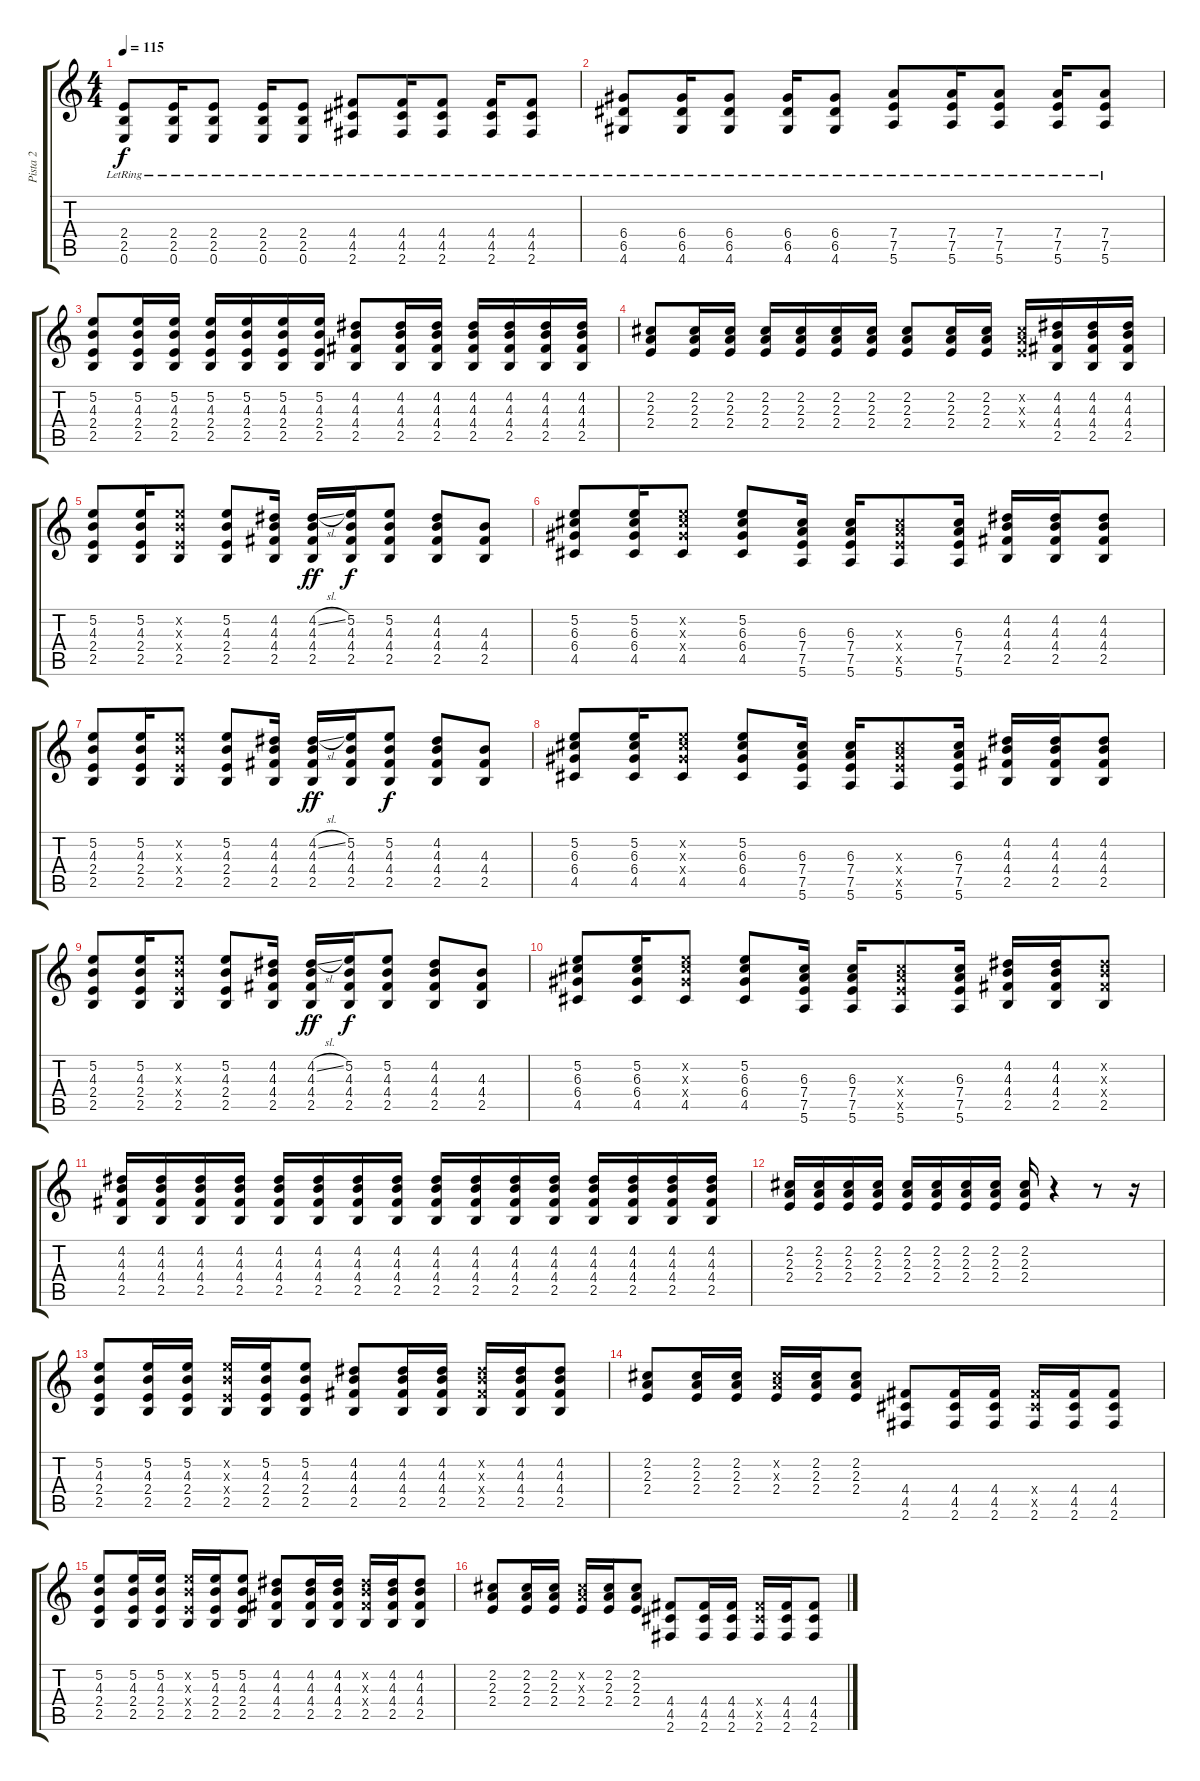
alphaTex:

\track ("Pista 2" "Pista 2") {instrument overdrivenguitar}
\staff {score tabs}
\tuning (E4 B3 G3 D3 A2 E2) {hide}
\ts (4 4)
\tempo 115
\clef g2
\ks c
(2.4 2.5{lr} 0.6{lr}).8{dy f} (2.4 2.5{lr} 0.6{lr}).16 (2.4 2.5{lr} 0.6{lr}).8 (2.4 2.5{lr} 0.6{lr}).16 (2.4 2.5{lr} 0.6{lr}).8 (4.4 4.5{lr} 2.6{lr}).8 (4.4 4.5{lr} 2.6{lr}).16 (4.4 4.5{lr} 2.6{lr}).8 (4.4 4.5{lr} 2.6{lr}).16 (4.4 4.5{lr} 2.6{lr}).8 |
(6.4 6.5{lr} 4.6{lr}).8 (6.4 6.5{lr} 4.6{lr}).16 (6.4 6.5{lr} 4.6{lr}).8 (6.4 6.5{lr} 4.6{lr}).16 (6.4 6.5{lr} 4.6{lr}).8 (7.4 7.5{lr} 5.6{lr}).8 (7.4 7.5{lr} 5.6{lr}).16 (7.4 7.5{lr} 5.6{lr}).8 (7.4 7.5{lr} 5.6{lr}).16 (7.4 7.5{lr} 5.6{lr}).8 |
(5.2 4.3 2.4 2.5).8 (5.2 4.3 2.4 2.5).16 (5.2 4.3 2.4 2.5).16 (5.2 4.3 2.4 2.5).16 (5.2 4.3 2.4 2.5).16 (5.2 4.3 2.4 2.5).16 (5.2 4.3 2.4 2.5).16 (4.2 4.3 4.4 2.5).8 (4.2 4.3 4.4 2.5).16 (4.2 4.3 4.4 2.5).16 (4.2 4.3 4.4 2.5).16 (4.2 4.3 4.4 2.5).16 (4.2 4.3 4.4 2.5).16 (4.2 4.3 4.4 2.5).16 |
(2.2 2.3 2.4).8 (2.2 2.3 2.4).16 (2.2 2.3 2.4).16 (2.2 2.3 2.4).16 (2.2 2.3 2.4).16 (2.2 2.3 2.4).16 (2.2 2.3 2.4).16 (2.2 2.3 2.4).8 (2.2 2.3 2.4).16 (2.2 2.3 2.4).16 (2.2{x} 2.3{x} 2.4{x}).16 (4.2 4.3 4.4 2.5).16 (4.2 4.3 4.4 2.5).16 (4.2 4.3 4.4 2.5).16 |
(5.2 4.3 2.4 2.5).8 (5.2 4.3 2.4 2.5).16 (5.2{x} 4.3{x} 2.4{x} 2.5).8 (5.2 4.3 2.4 2.5).8 (4.2 4.3 4.4 2.5).16 (4.2{sl} 4.3 4.4 2.5).16{dy ff} (5.2 4.3 4.4 2.5).16{dy f} (5.2 4.3 4.4 2.5).8 (4.2 4.3 4.4 2.5).8 (4.3 4.4 2.5).8 |
(5.2 6.3 6.4 4.5).8 (5.2 6.3 6.4 4.5).16 (5.2{x} 6.3{x} 6.4{x} 4.5).8 (5.2 6.3 6.4 4.5).8 (6.3 7.4 7.5 5.6).16 (6.3 7.4 7.5 5.6).16 (6.3{x} 7.4{x} 7.5{x} 5.6).8 (6.3 7.4 7.5 5.6).16 (4.2 4.3 4.4 2.5).16 (4.2 4.3 4.4 2.5).16 (4.2 4.3 4.4 2.5).8 |
(5.2 4.3 2.4 2.5).8 (5.2 4.3 2.4 2.5).16 (5.2{x} 4.3{x} 2.4{x} 2.5).8 (5.2 4.3 2.4 2.5).8 (4.2 4.3 4.4 2.5).16 (4.2{sl} 4.3 4.4 2.5).16{dy ff} (5.2 4.3 4.4 2.5).16 (5.2 4.3 4.4 2.5).8{dy f} (4.2 4.3 4.4 2.5).8 (4.3 4.4 2.5).8 |
(5.2 6.3 6.4 4.5).8 (5.2 6.3 6.4 4.5).16 (5.2{x} 6.3{x} 6.4{x} 4.5).8 (5.2 6.3 6.4 4.5).8 (6.3 7.4 7.5 5.6).16 (6.3 7.4 7.5 5.6).16 (6.3{x} 7.4{x} 7.5{x} 5.6).8 (6.3 7.4 7.5 5.6).16 (4.2 4.3 4.4 2.5).16 (4.2 4.3 4.4 2.5).16 (4.2 4.3 4.4 2.5).8 |
(5.2 4.3 2.4 2.5).8 (5.2 4.3 2.4 2.5).16 (5.2{x} 4.3{x} 2.4{x} 2.5).8 (5.2 4.3 2.4 2.5).8 (4.2 4.3 4.4 2.5).16 (4.2{sl} 4.3 4.4 2.5).16{dy ff} (5.2 4.3 4.4 2.5).16{dy f} (5.2 4.3 4.4 2.5).8 (4.2 4.3 4.4 2.5).8 (4.3 4.4 2.5).8 |
(5.2 6.3 6.4 4.5).8 (5.2 6.3 6.4 4.5).16 (5.2{x} 6.3{x} 6.4{x} 4.5).8 (5.2 6.3 6.4 4.5).8 (6.3 7.4 7.5 5.6).16 (6.3 7.4 7.5 5.6).16 (6.3{x} 7.4{x} 7.5{x} 5.6).8 (6.3 7.4 7.5 5.6).16 (4.2 4.3 4.4 2.5).16 (4.2 4.3 4.4 2.5).16 (4.2{x} 4.3{x} 4.4{x} 2.5).8 |
(4.2 4.3 4.4 2.5).16 (4.2 4.3 4.4 2.5).16 (4.2 4.3 4.4 2.5).16 (4.2 4.3 4.4 2.5).16 (4.2 4.3 4.4 2.5).16 (4.2 4.3 4.4 2.5).16 (4.2 4.3 4.4 2.5).16 (4.2 4.3 4.4 2.5).16 (4.2 4.3 4.4 2.5).16 (4.2 4.3 4.4 2.5).16 (4.2 4.3 4.4 2.5).16 (4.2 4.3 4.4 2.5).16 (4.2 4.3 4.4 2.5).16 (4.2 4.3 4.4 2.5).16 (4.2 4.3 4.4 2.5).16 (4.2 4.3 4.4 2.5).16 |
(2.2 2.3 2.4).16 (2.2 2.3 2.4).16 (2.2 2.3 2.4).16 (2.2 2.3 2.4).16 (2.2 2.3 2.4).16 (2.2 2.3 2.4).16 (2.2 2.3 2.4).16 (2.2 2.3 2.4).16 (2.2 2.3 2.4).16 r.4 r.8 r.16 |
(5.2 4.3 2.4 2.5).8 (5.2 4.3 2.4 2.5).16 (5.2 4.3 2.4 2.5).16 (5.2{x} 4.3{x} 2.4{x} 2.5).16 (5.2 4.3 2.4 2.5).16 (5.2 4.3 2.4 2.5).8 (4.2 4.3 4.4 2.5).8 (4.2 4.3 4.4 2.5).16 (4.2 4.3 4.4 2.5).16 (4.2{x} 4.3{x} 4.4{x} 2.5).16 (4.2 4.3 4.4 2.5).16 (4.2 4.3 4.4 2.5).8 |
(2.2 2.3 2.4).8 (2.2 2.3 2.4).16 (2.2 2.3 2.4).16 (2.2{x} 2.3{x} 2.4).16 (2.2 2.3 2.4).16 (2.2 2.3 2.4).8 (4.4 4.5 2.6).8 (4.4 4.5 2.6).16 (4.4 4.5 2.6).16 (4.4{x} 4.5{x} 2.6).16 (4.4 4.5 2.6).16 (4.4 4.5 2.6).8 |
(5.2 4.3 2.4 2.5).8 (5.2 4.3 2.4 2.5).16 (5.2 4.3 2.4 2.5).16 (5.2{x} 4.3{x} 2.4{x} 2.5).16 (5.2 4.3 2.4 2.5).16 (5.2 4.3 2.4 2.5).8 (4.2 4.3 4.4 2.5).8 (4.2 4.3 4.4 2.5).16 (4.2 4.3 4.4 2.5).16 (4.2{x} 4.3{x} 4.4{x} 2.5).16 (4.2 4.3 4.4 2.5).16 (4.2 4.3 4.4 2.5).8 |
(2.2 2.3 2.4).8 (2.2 2.3 2.4).16 (2.2 2.3 2.4).16 (2.2{x} 2.3{x} 2.4).16 (2.2 2.3 2.4).16 (2.2 2.3 2.4).8 (4.4 4.5 2.6).8 (4.4 4.5 2.6).16 (4.4 4.5 2.6).16 (4.4{x} 4.5{x} 2.6).16 (4.4 4.5 2.6).16 (4.4 4.5 2.6).8
